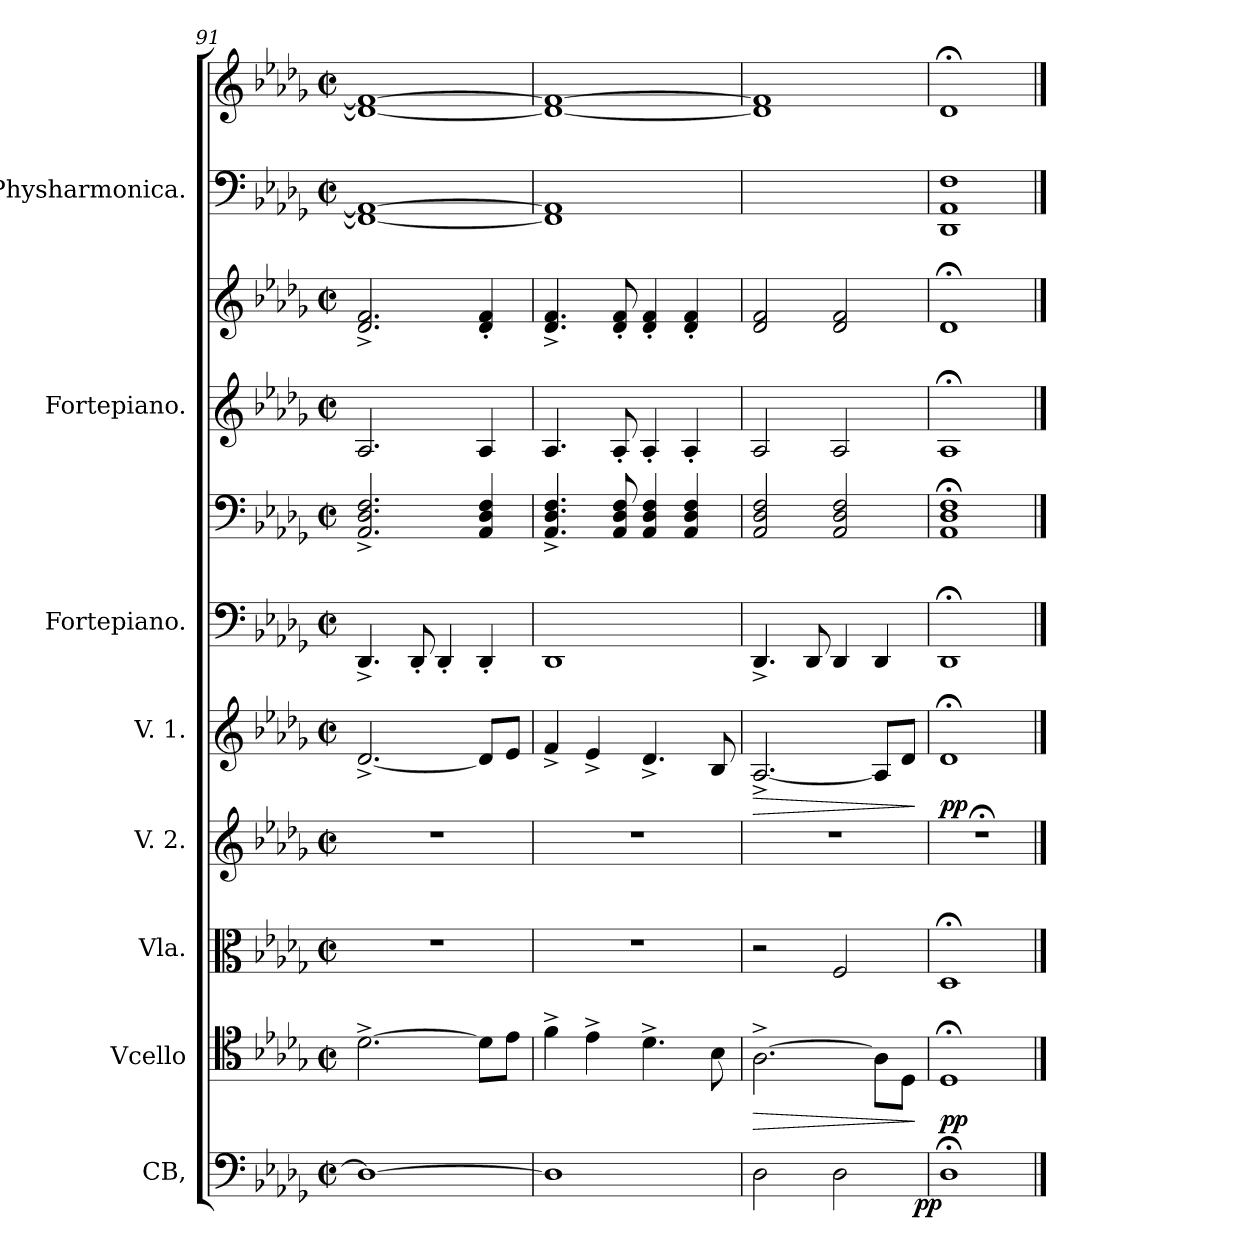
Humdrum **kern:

**kern	**dynam	**kern	**dynam	**kern	**kern	**kern	**dynam	**kern	**kern	**kern	**kern	**kern	**kern
*part8	*part8	*part7	*part7	*part6	*part5	*part4	*part4	*part3	*part3	*part2	*part2	*part1	*part1
*staff11	*staff11	*staff10	*staff10	*staff9	*staff8	*staff7	*staff7	*staff6	*staff5	*staff4	*staff3	*staff2	*staff1
*I"CB,	*	*I"Vcello	*	*I"Vla.	*I"V. 2.	*I"V. 1.	*	*I"Fortepiano.	*	*I"Fortepiano.	*	*I"Physharmonica.	*
*I'Cb	*	*	*	*I'Vla	*I'V	*I'V	*	*	*	*	*	*	*
*clefF4	*	*clefC4	*	*clefC3	*clefG2	*clefG2	*	*clefF4	*clefF4	*clefG2	*clefG2	*clefF4	*clefG2
*k[b-e-a-d-g-]	*	*k[b-e-a-d-g-]	*	*k[b-e-a-d-g-]	*k[b-e-a-d-g-]	*k[b-e-a-d-g-]	*	*k[b-e-a-d-g-]	*k[b-e-a-d-g-]	*k[b-e-a-d-g-]	*k[b-e-a-d-g-]	*k[b-e-a-d-g-]	*k[b-e-a-d-g-]
*M2/2	*	*M2/2	*	*M2/2	*M2/2	*M2/2	*	*M2/2	*M2/2	*M2/2	*M2/2	*M2/2	*M2/2
*met(c|)	*	*met(c|)	*	*met(c|)	*met(c|)	*met(c|)	*	*met(c|)	*met(c|)	*met(c|)	*met(c|)	*met(c|)	*met(c|)
=91	=91	=91	=91	=91	=91	=91	=91	=91	=91	=91	=91	=91	=91
1D-_	.	[2.d-^\	.	1r	1r	[2.d-^/	.	4.DD-^/	2.AA-^/ 2.D-^/ 2.F^/	2.A-/	2.d-^/ 2.f^/	1FF_ 1AA-_	1d-_> 1f_>
.	.	.	.	.	.	.	.	8DD-'/	.	.	.	.	.
.	.	.	.	.	.	.	.	4DD-'/	.	.	.	.	.
.	.	8d-\L]	.	.	.	8d-/L]	.	4DD-'/	4AA-/ 4D-/ 4F/	4A-/	4d-'/ 4f'/	.	.
.	.	8e-\J	.	.	.	8e-/J	.	.	.	.	.	.	.
=92	=92	=92	=92	=92	=92	=92	=92	=92	=92	=92	=92	=92	=92
1D-]	.	4f^\	.	1r	1r	4f^/	.	1DD-	4.AA-^/ 4.D-^/ 4.F^/	4.A-/	4.d-^/ 4.f^/	1FF] 1AA-]	1d-_ 1f_
.	.	4e-^\	.	.	.	4e-^/	.	.	.	.	.	.	.
.	.	.	.	.	.	.	.	.	8AA-/ 8D-/ 8F/	8A-'/	8d-'/ 8f'/	.	.
.	.	4.d-^\	.	.	.	4.d-^/	.	.	4AA-/ 4D-/ 4F/	4A-'/	4d-'/ 4f'/	.	.
.	.	.	.	.	.	.	.	.	4AA-/ 4D-/ 4F/	4A-'/	4d-'/ 4f'/	.	.
.	.	8B-\	.	.	.	8B-/	.	.	.	.	.	.	.
=93	=93	=93	=93	=93	=93	=93	=93	=93	=93	=93	=93	=93	=93
!	!	!	!LO:HP:b	!	!	!	!LO:HP:b	!	!	!	!	!	!
2D-\	.	[2.A-^\	>	2r	1r	[2.A-^/	>	4.DD-^/	2AA-/ 2D-/ 2F/	2A-/	2d-/ 2f/	1ryy	1d-] 1f]
.	.	.	.	.	.	.	.	8DD-/	.	.	.	.	.
2D-\	.	.	.	2F/	.	.	.	4DD-/	2AA-/ 2D-/ 2F/	2A-/	2d-/ 2f/	.	.
.	.	8A-\L]	.	.	.	8A-/L]	.	4DD-/	.	.	.	.	.
.	.	8D-\J	.	.	.	8d-/J	.	.	.	.	.	.	.
.	.	.	]	.	.	.	]	.	.	.	.	.	.
=94	=94	=94	=94	=94	=94	=94	=94	=94	=94	=94	=94	=94	=94
!	!LO:DY:rj	!	!	!	!	!	!	!	!	!	!	!	!
1D-;<	pp	1D-;<	pp	1D-;<	1r;<	1d-;<	pp.	1DD-;<	1AA-;< 1D-;< 1F;<	1A-;<	1d-;<	1DD- 1AA- 1F	1d-;<
==	==	==	==	==	==	==	==	==	==	==	==	==	==
*-	*-	*-	*-	*-	*-	*-	*-	*-	*-	*-	*-	*-	*-
